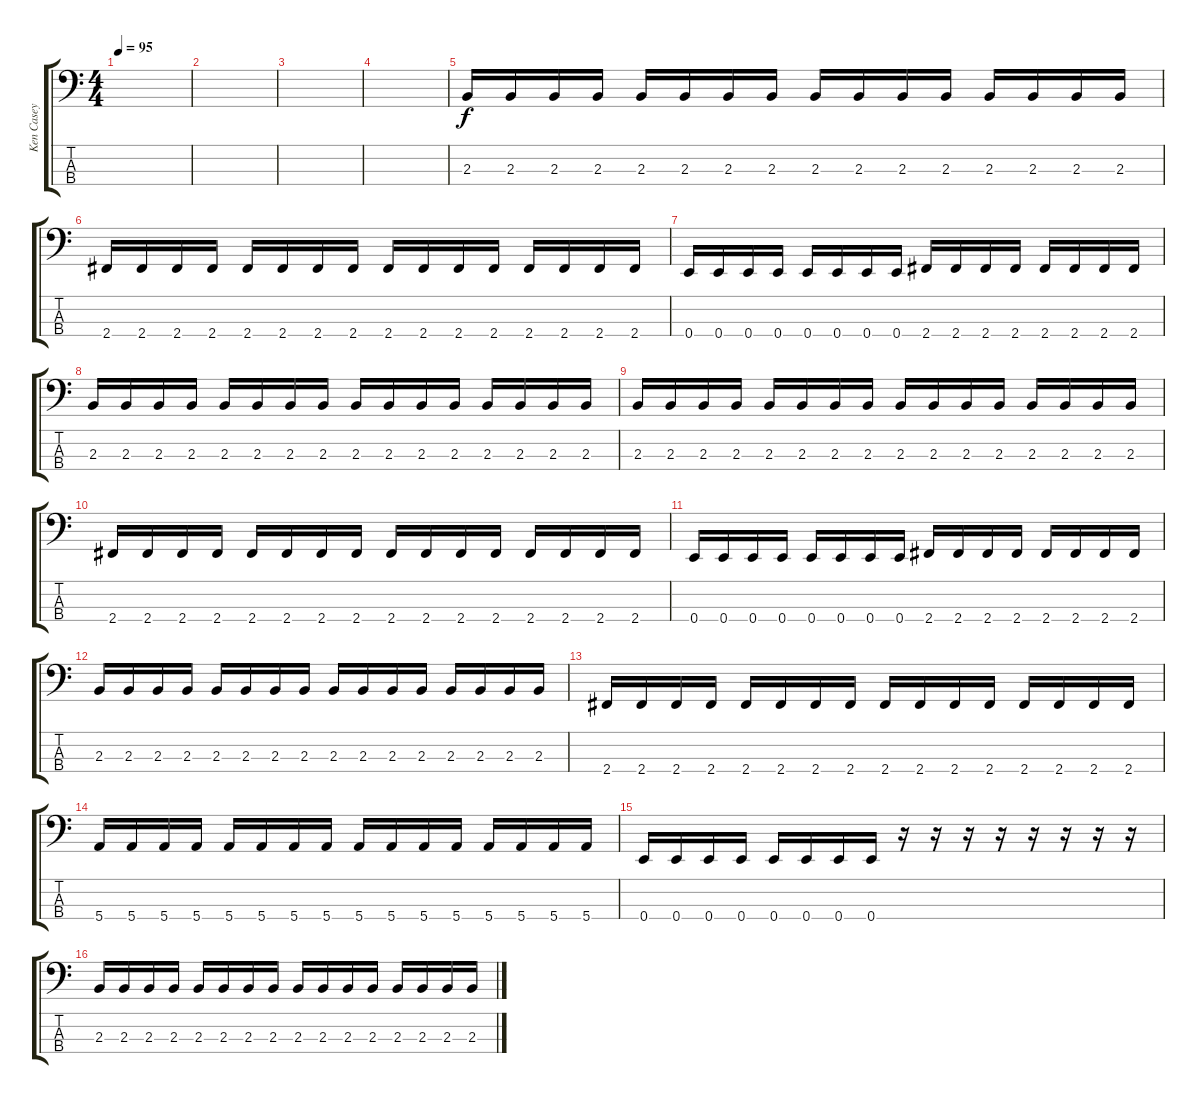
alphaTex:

\track ("Ken Casey - Bass" "Ken Casey ") {instrument slapbass2}
\staff {score tabs}
\tuning (G2 D2 A1 E1) {hide}
\ts (4 4)
\tempo 95
\clef f4
\ks c
|
|
|
|
2.3.16 2.3.16 2.3.16 2.3.16 2.3.16 2.3.16 2.3.16 2.3.16 2.3.16 2.3.16 2.3.16 2.3.16 2.3.16 2.3.16 2.3.16 2.3.16 |
2.4.16 2.4.16 2.4.16 2.4.16 2.4.16 2.4.16 2.4.16 2.4.16 2.4.16 2.4.16 2.4.16 2.4.16 2.4.16 2.4.16 2.4.16 2.4.16 |
0.4.16 0.4.16 0.4.16 0.4.16 0.4.16 0.4.16 0.4.16 0.4.16 2.4.16 2.4.16 2.4.16 2.4.16 2.4.16 2.4.16 2.4.16 2.4.16 |
2.3.16 2.3.16 2.3.16 2.3.16 2.3.16 2.3.16 2.3.16 2.3.16 2.3.16 2.3.16 2.3.16 2.3.16 2.3.16 2.3.16 2.3.16 2.3.16 |
2.3.16 2.3.16 2.3.16 2.3.16 2.3.16 2.3.16 2.3.16 2.3.16 2.3.16 2.3.16 2.3.16 2.3.16 2.3.16 2.3.16 2.3.16 2.3.16 |
2.4.16 2.4.16 2.4.16 2.4.16 2.4.16 2.4.16 2.4.16 2.4.16 2.4.16 2.4.16 2.4.16 2.4.16 2.4.16 2.4.16 2.4.16 2.4.16 |
0.4.16 0.4.16 0.4.16 0.4.16 0.4.16 0.4.16 0.4.16 0.4.16 2.4.16 2.4.16 2.4.16 2.4.16 2.4.16 2.4.16 2.4.16 2.4.16 |
2.3.16 2.3.16 2.3.16 2.3.16 2.3.16 2.3.16 2.3.16 2.3.16 2.3.16 2.3.16 2.3.16 2.3.16 2.3.16 2.3.16 2.3.16 2.3.16 |
2.4.16 2.4.16 2.4.16 2.4.16 2.4.16 2.4.16 2.4.16 2.4.16 2.4.16 2.4.16 2.4.16 2.4.16 2.4.16 2.4.16 2.4.16 2.4.16 |
5.4.16 5.4.16 5.4.16 5.4.16 5.4.16 5.4.16 5.4.16 5.4.16 5.4.16 5.4.16 5.4.16 5.4.16 5.4.16 5.4.16 5.4.16 5.4.16 |
0.4.16 0.4.16 0.4.16 0.4.16 0.4.16 0.4.16 0.4.16 0.4.16 r.16 r.16 r.16 r.16 r.16 r.16 r.16 r.16 |
2.3.16 2.3.16 2.3.16 2.3.16 2.3.16 2.3.16 2.3.16 2.3.16 2.3.16 2.3.16 2.3.16 2.3.16 2.3.16 2.3.16 2.3.16 2.3.16
